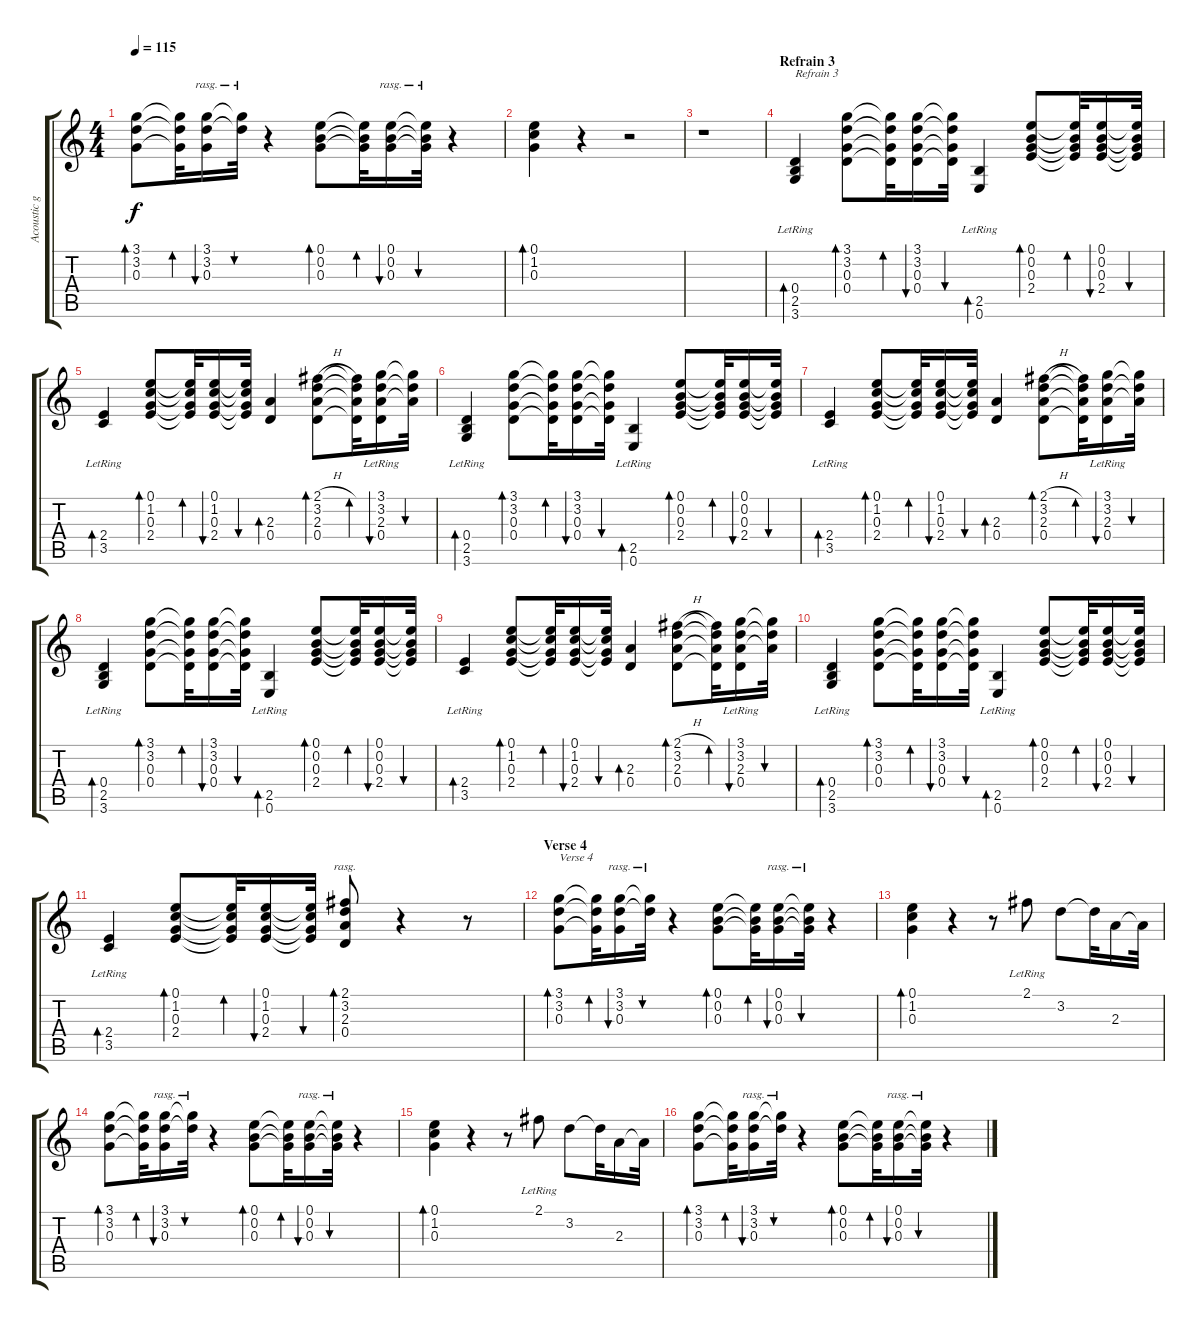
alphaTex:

\track ("Acoustic guitar (steel)" "Acoustic g") {instrument acousticguitarsteel}
\staff {score tabs}
\tuning (E4 B3 G3 D3 A2 E2) {hide}
\ts (4 4)
\tempo 115
\clef g2
\ks c
(3.1 3.2 0.3).8{bd 120 dy f} (3.1{t} 3.2{t} 0.3{t}).32{bd 120} (3.1 3.2 0.3).16{bu 120 rasg ii} (3.1{t} 3.2{t}).32{bu 120 rasg ii} r.4 (0.1 0.2 0.3).8{bd 120} (0.1{t} 0.2{t} 0.3{t}).32{bd 120} (0.1 0.2 0.3).16{bu 120 rasg ii} (0.1{t} 0.2{t} 0.3{t}).32{bu 120 rasg ii} r.4 |
(0.1 1.2 0.3).4{bd 120} r.4 r.2 |
r.1 |
\section ("" "Refrain 3")
(0.4 2.5{lr} 3.6{lr}).4{bd 30 txt "Refrain 3"} (3.1 3.2 0.3 0.4).8{bd 60} (3.1{t} 3.2{t} 0.3{t} 0.4{t}).32{bd 60} (3.1 3.2 0.3 0.4).16{bu 60} (3.1{t} 3.2{t} 0.3{t} 0.4{t}).32{bu 60} (2.5{lr} 0.6{lr}).4{bd 30} (0.1 0.2 0.3 2.4).8{bd 60} (0.1{t} 0.2{t} 0.3{t} 2.4{t}).32{bd 60} (0.1 0.2 0.3 2.4).16{bu 60} (0.1{t} 0.2{t} 0.3{t} 2.4{t}).32{bu 60} |
(2.4 3.5{lr}).4{bd 30} (0.1 1.2 0.3 2.4).8{bd 60} (0.1{t} 1.2{t} 0.3{t} 2.4{t}).32{bd 60} (0.1 1.2 0.3 2.4).16{bu 60} (0.1{t} 1.2{t} 0.3{t} 2.4{t}).32{bu 60} (2.3 0.4).4{bd 30} (2.1{h} 3.2 2.3 0.4).8{bd 60} (2.1{t} 3.2{t} 2.3{t} 0.4{t}).32{bd 60} (3.1 3.2 2.3 0.4{lr}).16{bu 60} (3.1{t} 3.2{t} 2.3{t}).32{bu 60} |
(0.4 2.5{lr} 3.6{lr}).4{bd 30} (3.1 3.2 0.3 0.4).8{bd 60} (3.1{t} 3.2{t} 0.3{t} 0.4{t}).32{bd 60} (3.1 3.2 0.3 0.4).16{bu 60} (3.1{t} 3.2{t} 0.3{t} 0.4{t}).32{bu 60} (2.5{lr} 0.6{lr}).4{bd 30} (0.1 0.2 0.3 2.4).8{bd 60} (0.1{t} 0.2{t} 0.3{t} 2.4{t}).32{bd 60} (0.1 0.2 0.3 2.4).16{bu 60} (0.1{t} 0.2{t} 0.3{t} 2.4{t}).32{bu 60} |
(2.4 3.5{lr}).4{bd 30} (0.1 1.2 0.3 2.4).8{bd 60} (0.1{t} 1.2{t} 0.3{t} 2.4{t}).32{bd 60} (0.1 1.2 0.3 2.4).16{bu 60} (0.1{t} 1.2{t} 0.3{t} 2.4{t}).32{bu 60} (2.3 0.4).4{bd 30} (2.1{h} 3.2 2.3 0.4).8{bd 60} (2.1{t} 3.2{t} 2.3{t} 0.4{t}).32{bd 60} (3.1 3.2 2.3 0.4{lr}).16{bu 60} (3.1{t} 3.2{t} 2.3{t}).32{bu 60} |
(0.4 2.5{lr} 3.6{lr}).4{bd 30} (3.1 3.2 0.3 0.4).8{bd 60} (3.1{t} 3.2{t} 0.3{t} 0.4{t}).32{bd 60} (3.1 3.2 0.3 0.4).16{bu 60} (3.1{t} 3.2{t} 0.3{t} 0.4{t}).32{bu 60} (2.5{lr} 0.6{lr}).4{bd 30} (0.1 0.2 0.3 2.4).8{bd 60} (0.1{t} 0.2{t} 0.3{t} 2.4{t}).32{bd 60} (0.1 0.2 0.3 2.4).16{bu 60} (0.1{t} 0.2{t} 0.3{t} 2.4{t}).32{bu 60} |
(2.4 3.5{lr}).4{bd 30} (0.1 1.2 0.3 2.4).8{bd 60} (0.1{t} 1.2{t} 0.3{t} 2.4{t}).32{bd 60} (0.1 1.2 0.3 2.4).16{bu 60} (0.1{t} 1.2{t} 0.3{t} 2.4{t}).32{bu 60} (2.3 0.4).4{bd 30} (2.1{h} 3.2 2.3 0.4).8{bd 60} (2.1{t} 3.2{t} 2.3{t} 0.4{t}).32{bd 60} (3.1 3.2 2.3 0.4{lr}).16{bu 60} (3.1{t} 3.2{t} 2.3{t}).32{bu 60} |
(0.4 2.5{lr} 3.6{lr}).4{bd 30} (3.1 3.2 0.3 0.4).8{bd 60} (3.1{t} 3.2{t} 0.3{t} 0.4{t}).32{bd 60} (3.1 3.2 0.3 0.4).16{bu 60} (3.1{t} 3.2{t} 0.3{t} 0.4{t}).32{bu 60} (2.5{lr} 0.6{lr}).4{bd 30} (0.1 0.2 0.3 2.4).8{bd 60} (0.1{t} 0.2{t} 0.3{t} 2.4{t}).32{bd 60} (0.1 0.2 0.3 2.4).16{bu 60} (0.1{t} 0.2{t} 0.3{t} 2.4{t}).32{bu 60} |
(2.4 3.5{lr}).4{bd 30} (0.1 1.2 0.3 2.4).8{bd 60} (0.1{t} 1.2{t} 0.3{t} 2.4{t}).32{bd 60} (0.1 1.2 0.3 2.4).16{bu 60} (0.1{t} 1.2{t} 0.3{t} 2.4{t}).32{bu 60} (2.1 3.2 2.3 0.4).8{bd 30 rasg ii} r.4 r.8 |
\section ("" "Verse 4")
(3.1 3.2 0.3).8{bd 120 txt "Verse 4"} (3.1{t} 3.2{t} 0.3{t}).32{bd 120} (3.1 3.2 0.3).16{bu 120 rasg ii} (3.1{t} 3.2{t}).32{bu 120 rasg ii} r.4 (0.1 0.2 0.3).8{bd 120} (0.1{t} 0.2{t} 0.3{t}).32{bd 120} (0.1 0.2 0.3).16{bu 120 rasg ii} (0.1{t} 0.2{t} 0.3{t}).32{bu 120 rasg ii} r.4 |
(0.1 1.2 0.3).4{bd 120} r.4 r.8 2.1{lr}.8 3.2.8 3.2{t}.32 2.3.16 2.3{t}.32 |
(3.1 3.2 0.3).8{bd 120} (3.1{t} 3.2{t} 0.3{t}).32{bd 120} (3.1 3.2 0.3).16{bu 120 rasg ii} (3.1{t} 3.2{t}).32{bu 120 rasg ii} r.4 (0.1 0.2 0.3).8{bd 120} (0.1{t} 0.2{t} 0.3{t}).32{bd 120} (0.1 0.2 0.3).16{bu 120 rasg ii} (0.1{t} 0.2{t} 0.3{t}).32{bu 120 rasg ii} r.4 |
(0.1 1.2 0.3).4{bd 120} r.4 r.8 2.1{lr}.8 3.2.8 3.2{t}.32 2.3.16 2.3{t}.32 |
(3.1 3.2 0.3).8{bd 120} (3.1{t} 3.2{t} 0.3{t}).32{bd 120} (3.1 3.2 0.3).16{bu 120 rasg ii} (3.1{t} 3.2{t}).32{bu 120 rasg ii} r.4 (0.1 0.2 0.3).8{bd 120} (0.1{t} 0.2{t} 0.3{t}).32{bd 120} (0.1 0.2 0.3).16{bu 120 rasg ii} (0.1{t} 0.2{t} 0.3{t}).32{bu 120 rasg ii} r.4
